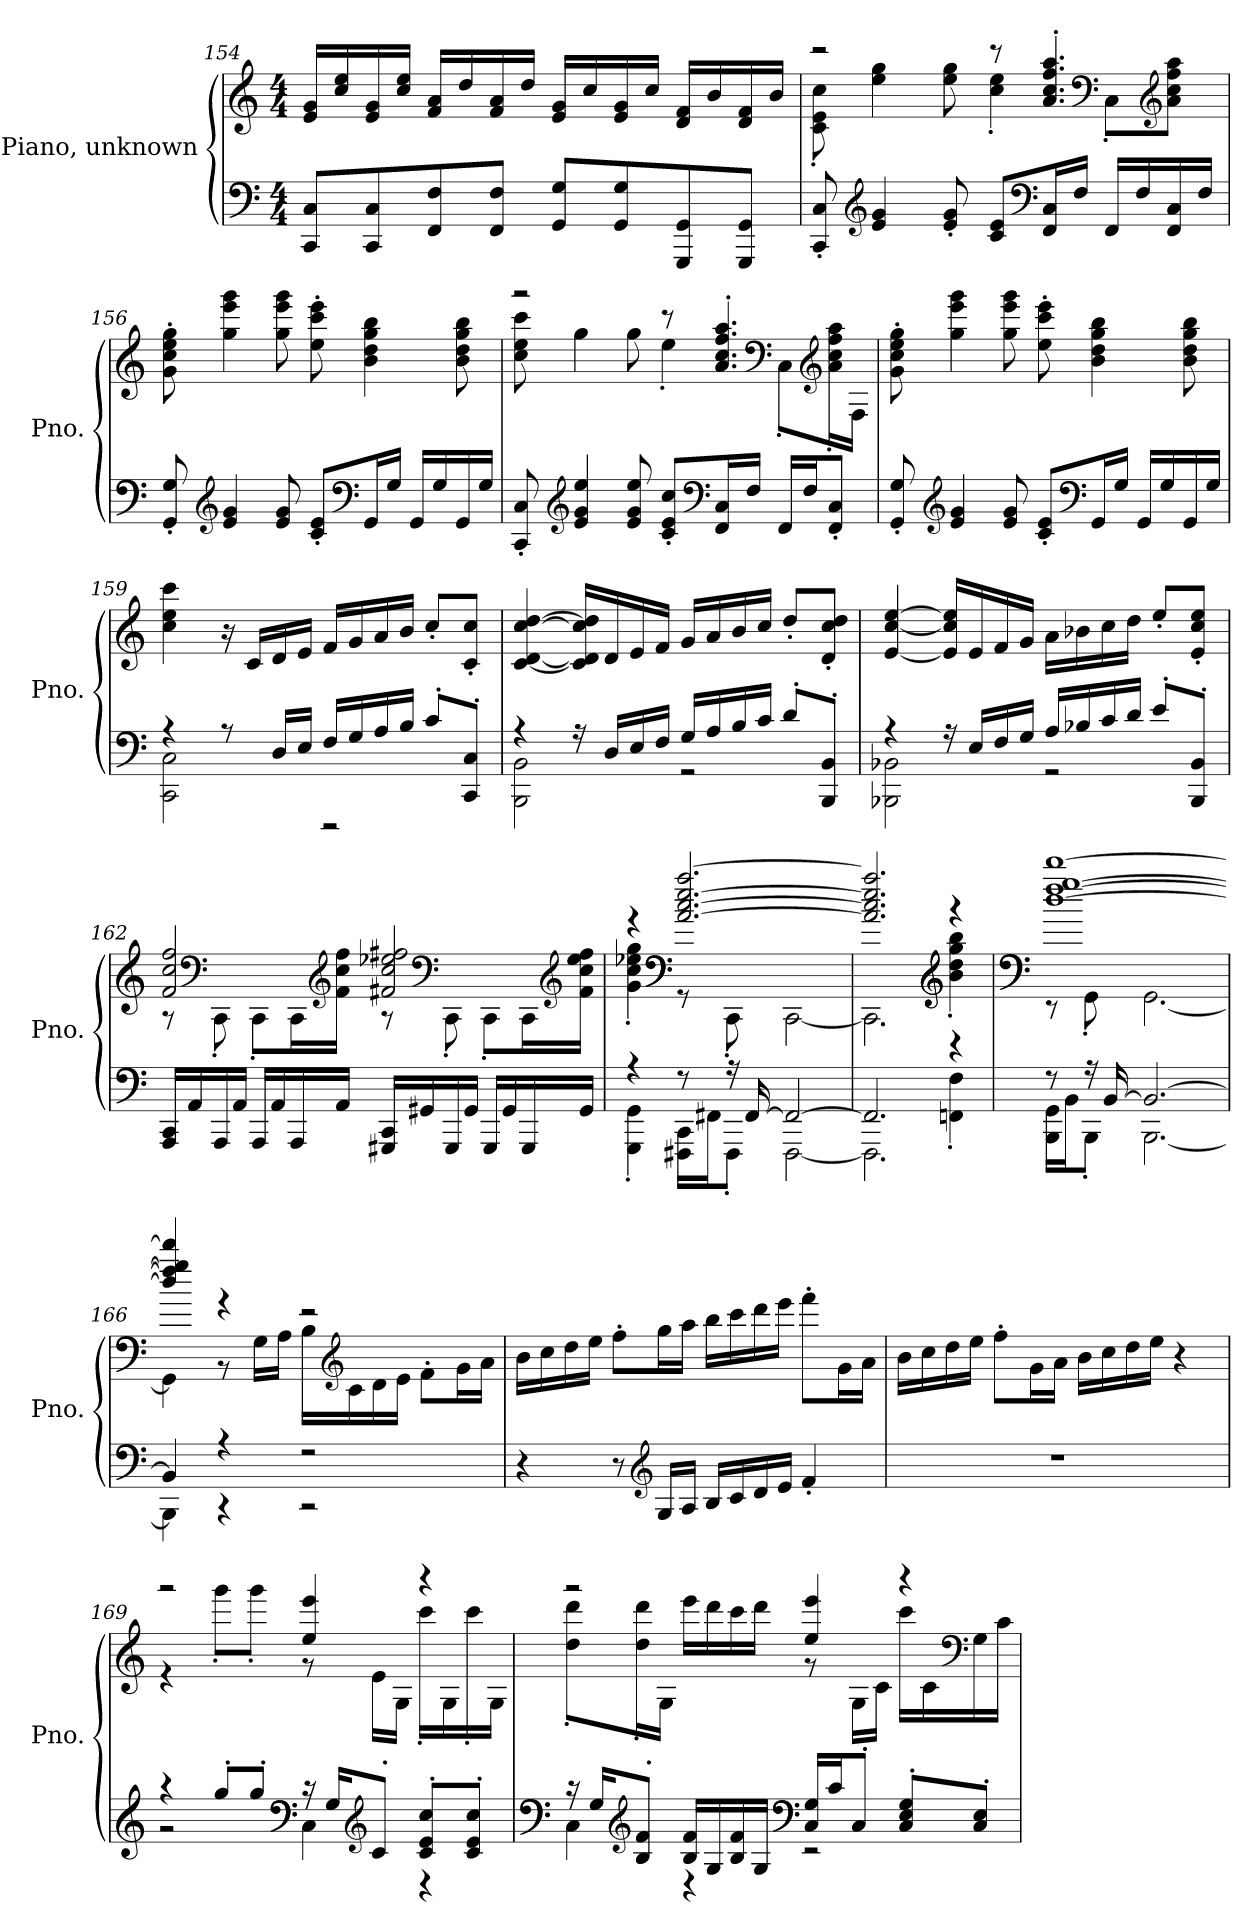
**kern	**kern
*part1	*part1
*staff2	*staff1
*I"Piano, unknown	*
*I'Pno.	*
*clefF4	*clefG2
*k[]	*k[]
*M4/4	*M4/4
=154	=154
8CC/ 8C/L	16e/ 16g/LL
.	16cc/ 16ee/
8CC/ 8C/	16e/ 16g/
.	16cc/ 16ee/JJ
8FF/ 8F/	16f/ 16a/LL
.	16dd/
8FF/ 8F/J	16f/ 16a/
.	16dd/JJ
8GG/ 8G/L	16e/ 16g/LL
.	16cc/
8GG/ 8G/	16e/ 16g/
.	16cc/JJ
8GGG/ 8GG/	16d/ 16f/LL
.	16b/
8GGG/ 8GG/J	16d/ 16f/
.	16b/JJ
!!LO:LB:g=z
=155	=155
*	*^
8CC/' 8C/'	2r	8c\' 8e\' 8cc\'
*clefG2	*	*
4e/ 4g/	.	4ee\ 4gg\
8e/' 8g/'	.	8ee\ 8gg\
8c/ 8e/L	8r	4cc\' 4ee\'
*clefF4	*	*
16FF/ 16C/L	4.a/' 4.cc/' 4.ff/' 4.aa/'	.
16F/JJ	.	.
*	*clefF4	*
16FF/LL	.	8C'\L
16F/	.	.
*	*clefG2	*
16FF/ 16C/	.	8a\ 8cc\ 8ff\ 8aa\J
16F/JJ	.	.
*	*v	*v
=156	=156
8GG/' 8G/'	8g\' 8cc\' 8ee\' 8gg\'
*clefG2	*
4e/ 4g/	4gg\ 4eee\ 4ggg\
8e/ 8g/	8gg\ 8eee\ 8ggg\
8c/' 8e/'L	8ee\' 8ccc\' 8eee\'
*clefF4	*
16GG/L	4b\ 4dd\ 4gg\ 4bb\
16G/JJ	.
16GG/LL	.
16G/	.
16GG/	8b\ 8dd\ 8gg\ 8bb\
16G/JJ	.
!!LO:LB:g=z
=157	=157
*	*^
8CC/' 8C/'	2r	8cc\ 8ee\ 8ccc\
*clefG2	*	*
4e/ 4g/ 4ee/	.	4gg\
8e/ 8g/ 8ee/	.	8gg\
8c/' 8e/' 8cc/'L	8r	4ee'\
*clefF4	*	*
16FF/ 16C/L	4.a/' 4.cc/' 4.ff/' 4.aa/'	.
16F/JJ	.	.
*	*clefF4	*
16FF/LL	.	8C'\L
16F/J	.	.
*	*clefG2	*
8FF/' 8C/'J	.	16a\' 16cc\' 16ff\' 16aa\'L
.	.	16F\JJ
*	*v	*v
=158	=158
8GG/' 8G/'	8g\' 8cc\' 8ee\' 8gg\'
*clefG2	*
4e/ 4g/	4gg\ 4eee\ 4ggg\
8e/ 8g/	8gg\ 8eee\ 8ggg\
8c/' 8e/'L	8ee\' 8ccc\' 8eee\'
*clefF4	*
16GG/L	4b\ 4dd\ 4gg\ 4bb\
16G/JJ	.
16GG/LL	.
16G/	.
16GG/	8b\ 8dd\ 8gg\ 8bb\
16G/JJ	.
=159	=159
*^	*
4r	2CC\ 2C\	4cc\ 4ee\ 4ccc\
8r	.	16r
.	.	16c/LL
16D/LL	.	16d/
16E/JJ	.	16e/JJ
16F/LL	2r	16f/LL
16G/	.	16g/
16A/	.	16a/
16B/JJ	.	16b/JJ
8c'/L	.	8cc'/L
8CC/' 8C/'J	.	8c/' 8cc/'J
!!LO:LB:g=z
=160	=160	=160
4r	2BBB\ 2BB\	[4c/ [4d/ [4cc/ [4dd/
16r	.	16c/] 16d/] 16cc/] 16dd/]LL
16D/LL	.	16d/
16E/	.	16e/
16F/JJ	.	16f/JJ
16G/LL	2r	16g/LL
16A/	.	16a/
16B/	.	16b/
16c/JJ	.	16cc/JJ
8d'/L	.	8dd'/L
8BBB/' 8BB/'J	.	8d/' 8cc/' 8dd/'J
=161	=161	=161
4r	2BBB-X\ 2BB-X\	[4e/ [4cc/ [4ee/
16r	.	16e/] 16cc/] 16ee/]LL
16E/LL	.	16e/
16F/	.	16f/
16G/JJ	.	16g/JJ
16A/LL	2r	16a\LL
16B-X/	.	16b-X\
16c/	.	16cc\
16d/JJ	.	16dd\JJ
8e'/L	.	8ee'/L
8BBB-/' 8BB-/'J	.	8e/' 8cc/' 8ee/'J
*v	*v	*
!!LO:LB:g=z
=162	=162
*	*^
16AAA/ 16CC/LL	2f/ 2cc/ 2ff/	8r
16AA/	.	.
*	*clefF4	*
16AAA/	.	8CC'\
16AA/JJ	.	.
16AAA/LL	.	8CC'\L
16AA/	.	.
16AAA/	.	16CC\L
*	*clefG2	*
16AA/JJ	.	16f\ 16cc\ 16ff\JJ
16GGG#X/ 16CC/LL	2f#X/ 2cc/ 2ee-X/ 2ff#X/	8r
16GG#X/	.	.
*	*clefF4	*
16GGG#/	.	8CC'\
16GG#/JJ	.	.
16GGG#/LL	.	8CC'\L
16GG#/	.	.
16GGG#/	.	16CC\L
*	*clefG2	*
16GG#/JJ	.	16f#\ 16cc\ 16ee-\ 16ff#\JJ
=163	=163	=163
*^	*	*
4r	4GGG\' 4GG\'	4r	4g\' 4cc\' 4ee-X\' 4gg\'
*	*	*clefF4	*
8r	16FFF#X\ 16CC\LL	[2.a/ [2.cc/ [2.ee-/ [2.aa/	8r
.	16FF#X\J	.	.
16r	8FFF#'\J	.	8CC'\
[16FF#/	.	.	.
2FF#/_	[2FFF#\	.	[2CC\
=164	=164	=164	=164
2.FF#/]	2.FFF#\]	2.a/] 2.cc/] 2.ee-/] 2.aa/]	2.CC\]
*	*	*clefG2	*
4r	4FFn\' 4F\'	4r	4b\' 4dd\' 4gg\' 4bb\'
!!LO:LB:g=z	!!
=165	=165	=165	=165
*	*	*clefF4	*
8r	16BBB\ 16GG\LL	[1dd [1ff [1gg [1ddd	8r
.	16BB\J	.	.
16r	8BBB'\J	.	8GG'\
[16BB/	.	.	.
2.BB/_	[2.BBB\	.	[2.GG\
=166	=166	=166	=166
4BB/]	4BBB\]	4dd/] 4ff/] 4gg/] 4ddd/]	4GG\]
4r	4r	4r	8r
.	.	.	16G\LL
.	.	.	16A\JJ
2r	2r	2r	16B\LL
*	*	*clefG2	*
.	.	.	16c\
.	.	.	16d\
.	.	.	16e\JJ
.	.	.	8f'\L
.	.	.	16g\L
.	.	.	16a\JJ
*v	*v	*	*
*	*v	*v
=167	=167
4r	16b\LL
.	16cc\
.	16dd\
.	16ee\JJ
8r	8ff'\L
*clefG2	*
16G/LL	16gg\L
16A/JJ	16aa\JJ
16B/LL	16bb\LL
16c/	16ccc\
16d/	16ddd\
16e/JJ	16eee\JJ
4f'/	8fff'\L
.	16g\L
.	16a\JJ
!!LO:PB:g=z
=168	=168
1r	16b\LL
.	16cc\
.	16dd\
.	16ee\JJ
.	8ff'\L
.	16g\L
.	16a\JJ
.	16b\LL
.	16cc\
.	16dd\
.	16ee\JJ
.	4r
=169	=169
*^	*^
4r	2r	2r	4r
8gg'/L	.	.	8ggg'\L
8gg'/J	.	.	8ggg'\J
*clefF4	*	*	*
16r	4C\	4ee/ 4eee/	8r
16G/KL	.	.	.
*clefG2	*	*	*
8c'/J	.	.	16e\LL
.	.	.	16G\JJ
8c/' 8e/' 8cc/'L	4r	4r	16ccc'\LL
.	.	.	16G\
8c/' 8e/' 8cc/'J	.	.	16ccc'\
.	.	.	16G\JJ
!!LO:LB:g=z	!!
=170	=170	=170	=170
*clefF4	*	*	*
16r	4C\	2r	8dd\' 8ddd\'L
16G/KL	.	.	.
*clefG2	*	*	*
8B/' 8f/'J	.	.	16dd\' 16ddd\'L
.	.	.	16G\JJ
16B/ 16f/LL	4r	.	16eee\LL
16G/	.	.	16ddd\
16B/ 16f/	.	.	16ccc\
16G/JJ	.	.	16ddd\JJ
*clefF4	*	*	*
16C/ 16G/LL	2r	4ee/ 4eee/	8r
16c/J	.	.	.
8C'/J	.	.	16G\LL
.	.	.	16c\JJ
8C/' 8E/' 8G/'L	.	4r	16ccc\LL
.	.	.	16c\
*	*	*clefF4	*
8C/' 8E/'J	.	.	16G\
.	.	.	16c\JJ
*v	*v	*	*
*	*v	*v
=	=
*-	*-
